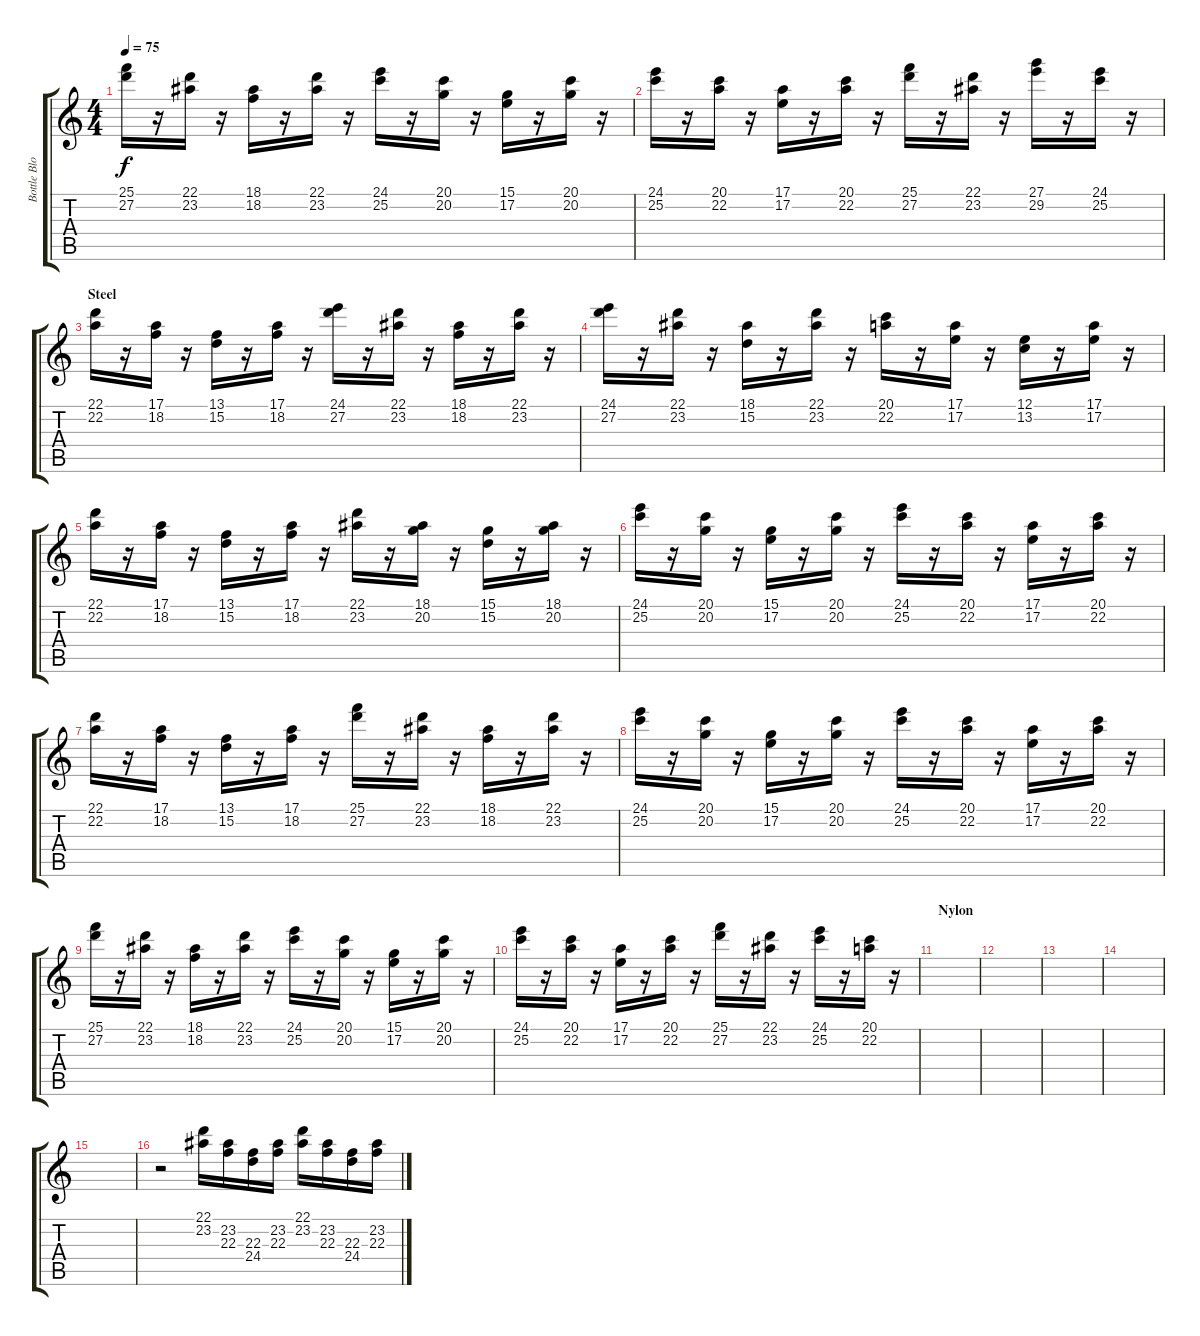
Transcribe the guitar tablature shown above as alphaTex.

\track ("Bottle Blow" "Bottle Blo") {instrument blownbottle}
\staff {score tabs}
\tuning (E4 B3 G3 D3 A2 E2) {hide}
\ts (4 4)
\tempo 75
\clef g2
\ks c
(25.1 27.2).16{dy f} r.16 (22.1 23.2).16 r.16 (18.1 18.2).16 r.16 (22.1 23.2).16 r.16 (24.1 25.2).16 r.16 (20.1 20.2).16 r.16 (15.1 17.2).16 r.16 (20.1 20.2).16 r.16 |
(24.1 25.2).16 r.16 (20.1 22.2).16 r.16 (17.1 17.2).16 r.16 (20.1 22.2).16 r.16 (25.1 27.2).16 r.16 (22.1 23.2).16 r.16 (27.1 29.2).16 r.16 (24.1 25.2).16 r.16 |
\section ("" "Steel")
(22.1 22.2).16 r.16 (17.1 18.2).16 r.16 (13.1 15.2).16 r.16 (17.1 18.2).16 r.16 (24.1 27.2).16 r.16 (22.1 23.2).16 r.16 (18.1 18.2).16 r.16 (22.1 23.2).16 r.16 |
(24.1 27.2).16 r.16 (22.1 23.2).16 r.16 (18.1 15.2).16 r.16 (22.1 23.2).16 r.16 (20.1 22.2).16 r.16 (17.1 17.2).16 r.16 (12.1 13.2).16 r.16 (17.1 17.2).16 r.16 |
(22.1 22.2).16 r.16 (17.1 18.2).16 r.16 (13.1 15.2).16 r.16 (17.1 18.2).16 r.16 (22.1 23.2).16 r.16 (18.1 20.2).16 r.16 (15.1 15.2).16 r.16 (18.1 20.2).16 r.16 |
(24.1 25.2).16 r.16 (20.1 20.2).16 r.16 (15.1 17.2).16 r.16 (20.1 20.2).16 r.16 (24.1 25.2).16 r.16 (20.1 22.2).16 r.16 (17.1 17.2).16 r.16 (20.1 22.2).16 r.16 |
(22.1 22.2).16 r.16 (17.1 18.2).16 r.16 (13.1 15.2).16 r.16 (17.1 18.2).16 r.16 (25.1 27.2).16 r.16 (22.1 23.2).16 r.16 (18.1 18.2).16 r.16 (22.1 23.2).16 r.16 |
(24.1 25.2).16 r.16 (20.1 20.2).16 r.16 (15.1 17.2).16 r.16 (20.1 20.2).16 r.16 (24.1 25.2).16 r.16 (20.1 22.2).16 r.16 (17.1 17.2).16 r.16 (20.1 22.2).16 r.16 |
(25.1 27.2).16 r.16 (22.1 23.2).16 r.16 (18.1 18.2).16 r.16 (22.1 23.2).16 r.16 (24.1 25.2).16 r.16 (20.1 20.2).16 r.16 (15.1 17.2).16 r.16 (20.1 20.2).16 r.16 |
(24.1 25.2).16 r.16 (20.1 22.2).16 r.16 (17.1 17.2).16 r.16 (20.1 22.2).16 r.16 (25.1 27.2).16 r.16 (22.1 23.2).16 r.16 (24.1 25.2).16 r.16 (20.1 22.2).16 r.16 |
\section ("" "Nylon")
|
|
|
|
|
r.2 (22.1 23.2).16 (23.2 22.3).16 (22.3 24.4).16 (23.2 22.3).16 (22.1 23.2).16 (23.2 22.3).16 (22.3 24.4).16 (23.2 22.3).16
